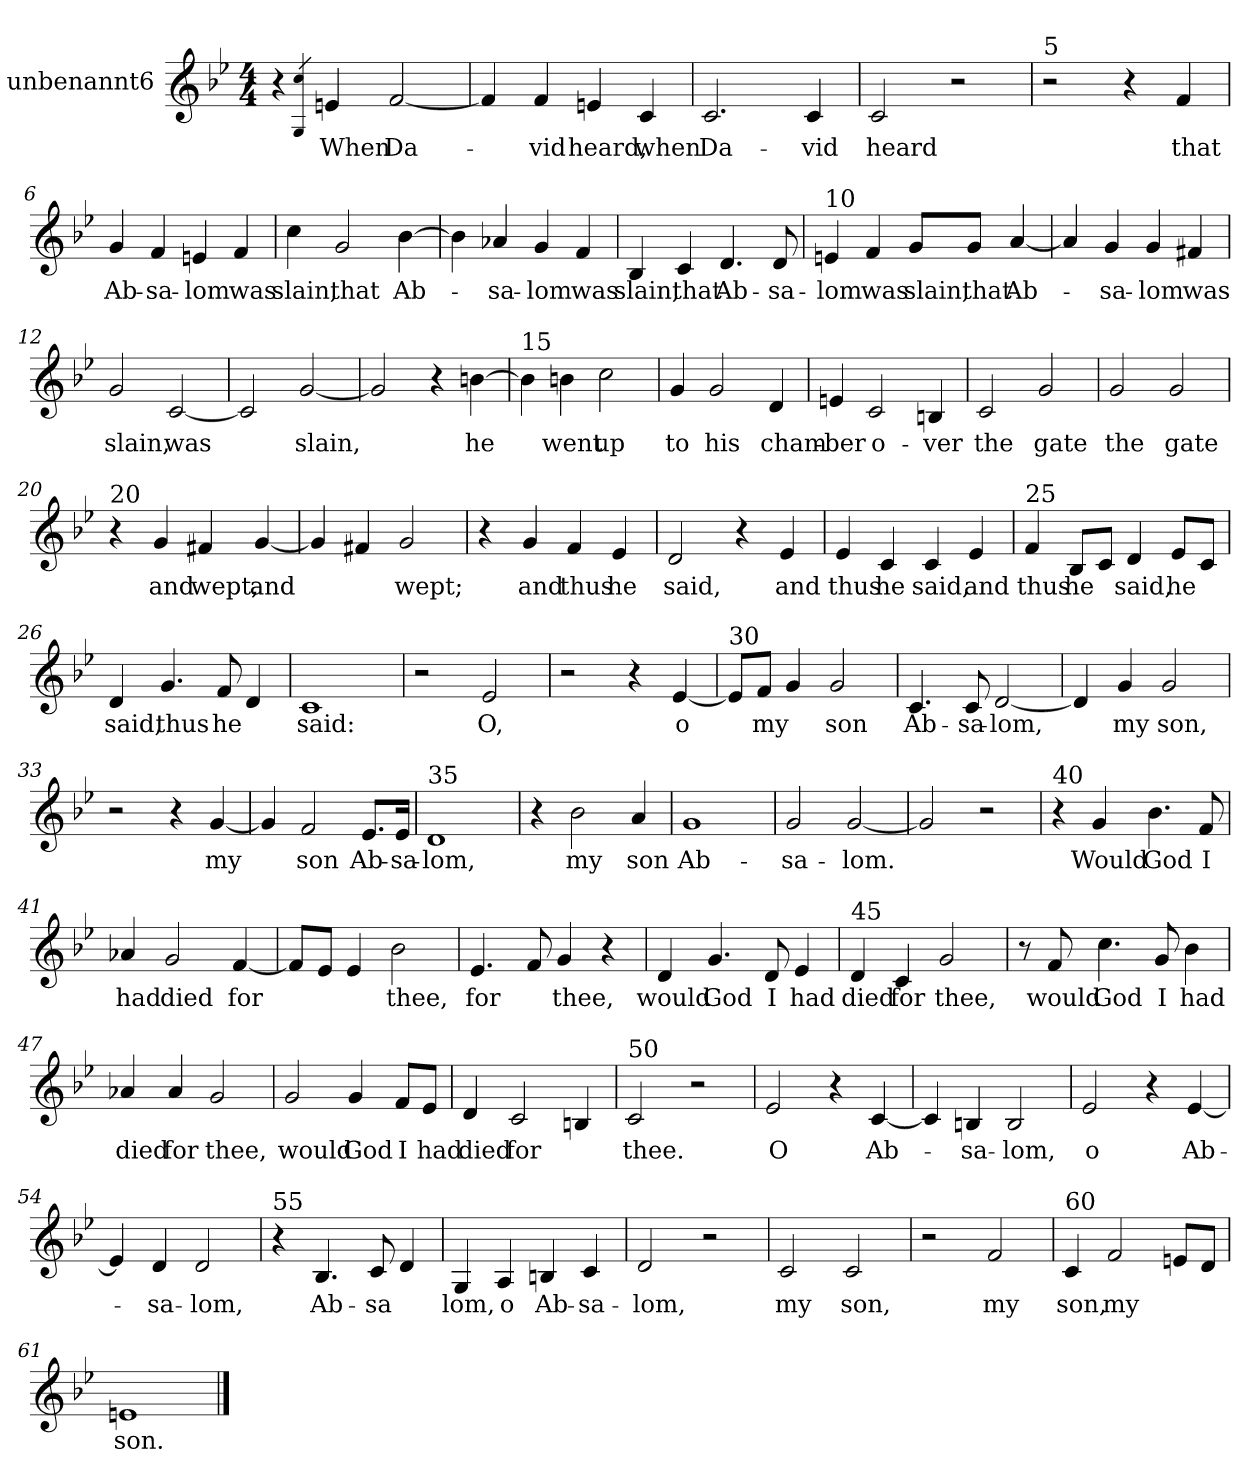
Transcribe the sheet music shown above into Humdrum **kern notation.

**kern	**text
*part1	*part1
*staff1	*staff1
*I"unbenannt6	*
*clefG2	*
*k[b-e-]	*
*M4/4	*
=1	=1
4r	.
4qG 4qcc	.
!	!LO:LY:b
4en/	When
!	!LO:LY:b
[2f/	Da-
=2	=2
4f/]	.
!	!LO:LY:b
4f/	vid
!	!LO:LY:b
4en/	heard,
!	!LO:LY:b
4c/	when
=3	=3
!	!LO:LY:b
2.c/	Da-
!	!LO:LY:b
4c/	vid
=4	=4
!	!LO:LY:b
2c/	heard
2r	.
=5	=5
!LO:TX:a:t=5	!
2r	.
4r	.
!	!LO:LY:b
4f/	that
=6	=6
!	!LO:LY:b
4g/	Ab-
!	!LO:LY:b
4f/	sa-
!	!LO:LY:b
4en/	lom
!	!LO:LY:b
4f/	was
!!LO:LB:g=z
=7	=7
!	!LO:LY:b
4cc\	slain,
!	!LO:LY:b
2g/	that
!	!LO:LY:b
[4b-\	Ab-
=8	=8
4b-\]	.
!	!LO:LY:b
4a-X/	sa-
!	!LO:LY:b
4g/	lom
!	!LO:LY:b
4f/	was
=9	=9
!	!LO:LY:b
4B-/	slain,
!	!LO:LY:b
4c/	that
!	!LO:LY:b
4.d/	Ab-
!	!LO:LY:b
8d/	sa-
=10	=10
!LO:TX:a:t=10	!
!	!LO:LY:b
4en/	lom
!	!LO:LY:b
4f/	was
!	!LO:LY:b
8g/L	slain,
!	!LO:LY:b
8g/J	that
!	!LO:LY:b
[4a/	Ab-
=11	=11
4a/]	.
!	!LO:LY:b
4g/	sa-
!	!LO:LY:b
4g/	lom
!	!LO:LY:b
4f#X/	was
!!LO:LB:g=z
=12	=12
!	!LO:LY:b
2g/	slain,
!	!LO:LY:b
[2c/	was
=13	=13
2c/]	.
!	!LO:LY:b
[2g/	slain,
=14	=14
2g/]	.
4r	.
!	!LO:LY:b
[4bn\	he
=15	=15
!LO:TX:a:t=15	!
4b\]	.
!	!LO:LY:b
4bn\	went
!	!LO:LY:b
2cc\	up
=16	=16
!	!LO:LY:b
4g/	to
!	!LO:LY:b
2g/	his
!	!LO:LY:b
4d/	cham-
=17	=17
!	!LO:LY:b
4en/	ber
!	!LO:LY:b
2c/	o-
!	!LO:LY:b
4Bn/	ver
=18	=18
!	!LO:LY:b
2c/	the
!	!LO:LY:b
2g/	gate
!!LO:LB:g=z
=19	=19
!	!LO:LY:b
2g/	the
!	!LO:LY:b
2g/	gate
=20	=20
!LO:TX:a:t=20	!
4r	.
!	!LO:LY:b
4g/	and
!	!LO:LY:b
4f#X/	wept,
!	!LO:LY:b
[4g/	and
=21	=21
4g/]	.
4f#X/	.
!	!LO:LY:b
2g/	wept;
=22	=22
4r	.
!	!LO:LY:b
4g/	and
!	!LO:LY:b
4f/	thus
!	!LO:LY:b
4e-/	he
=23	=23
!	!LO:LY:b
2d/	said,
4r	.
!	!LO:LY:b
4e-/	and
=24	=24
!	!LO:LY:b
4e-/	thus
!	!LO:LY:b
4c/	he
!	!LO:LY:b
4c/	said,
!	!LO:LY:b
4e-/	and
!!LO:LB:g=z
=25	=25
!LO:TX:a:t=25	!
!	!LO:LY:b
4f/	thus
!	!LO:LY:b
8B-/L	he
8c/J	.
!	!LO:LY:b
4d/	said,
!	!LO:LY:b
8e-/L	he
8c/J	.
=26	=26
!	!LO:LY:b
4d/	said,
!	!LO:LY:b
4.g/	thus
!	!LO:LY:b
8f/	he
4d/	.
=27	=27
!	!LO:LY:b
1c>	said:
=28	=28
2r	.
!	!LO:LY:b
2e-/	O,
=29	=29
2r	.
4r	.
!	!LO:LY:b
[4e-/	o
=30	=30
!LO:TX:a:t=30	!
8e-/L]	.
!	!LO:LY:b
8f/J	my
4g/	.
!	!LO:LY:b
2g/	son
!!LO:LB:g=z
=31	=31
!	!LO:LY:b
4.c/	Ab-
!	!LO:LY:b
8c/	sa-
!	!LO:LY:b
[2d/	lom,
=32	=32
4d/]	.
!	!LO:LY:b
4g/	my
!	!LO:LY:b
2g/	son,
=33	=33
2r	.
4r	.
!	!LO:LY:b
[4g/	my
=34	=34
4g/]	.
!	!LO:LY:b
2f/	son
!	!LO:LY:b
8.e-/L	Ab-
!	!LO:LY:b
16e-/Jk	sa-
=35	=35
!LO:TX:a:t=35	!
!	!LO:LY:b
1d	lom,
=36	=36
4r	.
!	!LO:LY:b
2b-\	my
!	!LO:LY:b
4a/	son
=37	=37
!	!LO:LY:b
1g	Ab-
!!LO:LB:g=z
=38	=38
!	!LO:LY:b
2g/	sa-
!	!LO:LY:b
[2g/	lom.
=39	=39
2g/]	.
2r	.
=40	=40
!LO:TX:a:t=40	!
4r	.
!	!LO:LY:b
4g/	Would
!	!LO:LY:b
4.b-\	God
!	!LO:LY:b
8f/	I
=41	=41
!	!LO:LY:b
4a-X/	had
!	!LO:LY:b
2g/	died
!	!LO:LY:b
[4f/	for
=42	=42
8f/L]	.
8e-/J	.
4e-/	.
!	!LO:LY:b
2b-\	thee,
=43	=43
!	!LO:LY:b
4.e-/	for
8f/	.
!	!LO:LY:b
4g/	thee,
4r	.
!!LO:LB:g=z
=44	=44
!	!LO:LY:b
4d/	would
!	!LO:LY:b
4.g/	God
!	!LO:LY:b
8d/	I
!	!LO:LY:b
4e-/	had
=45	=45
!LO:TX:a:t=45	!
!	!LO:LY:b
4d/	died
!	!LO:LY:b
4c/	for
!	!LO:LY:b
2g/	thee,
=46	=46
8r	.
!	!LO:LY:b
8f/	would
!	!LO:LY:b
4.cc\	God
!	!LO:LY:b
8g/	I
!	!LO:LY:b
4b-\	had
=47	=47
!	!LO:LY:b
4a-X/	died
!	!LO:LY:b
4a-/	for
!	!LO:LY:b
2g/	thee,
=48	=48
!	!LO:LY:b
2g/	would
!	!LO:LY:b
4g/	God
!	!LO:LY:b
8f/L	I
!	!LO:LY:b
8e-/J	had
!!LO:LB:g=z
=49	=49
!	!LO:LY:b
4d/	died
!	!LO:LY:b
2c/	for
4Bn/	.
=50	=50
!LO:TX:a:t=50	!
!	!LO:LY:b
2c/	thee.
2r	.
=51	=51
!	!LO:LY:b
2e-/	O
4r	.
!	!LO:LY:b
[4c/	Ab-
=52	=52
4c/]	.
!	!LO:LY:b
4Bn/	sa-
!	!LO:LY:b
2B/	lom,
=53	=53
!	!LO:LY:b
2e-/	o
4r	.
!	!LO:LY:b
[4e-/	Ab-
=54	=54
4e-/]	.
!	!LO:LY:b
4d/	sa-
!	!LO:LY:b
2d/	lom,
!!LO:LB:g=z
=55	=55
!LO:TX:a:t=55	!
4r	.
!	!LO:LY:b
4.B-/	Ab-
!	!LO:LY:b
8c/	sa
4d/	.
=56	=56
!	!LO:LY:b
4G/	lom,
!	!LO:LY:b
4A/	o
!	!LO:LY:b
4Bn/	Ab-
!	!LO:LY:b
4c/	sa-
=57	=57
!	!LO:LY:b
2d/	lom,
2r	.
=58	=58
!	!LO:LY:b
2c/	my
!	!LO:LY:b
2c/	son,
=59	=59
2r	.
!	!LO:LY:b
2f/	my
=60	=60
!LO:TX:a:t=60	!
!	!LO:LY:b
4c/	son,
!	!LO:LY:b
2f/	my
8en/L	.
8d/J	.
=61	=61
!	!LO:LY:b
1en>	son.
==	==
*-	*-
